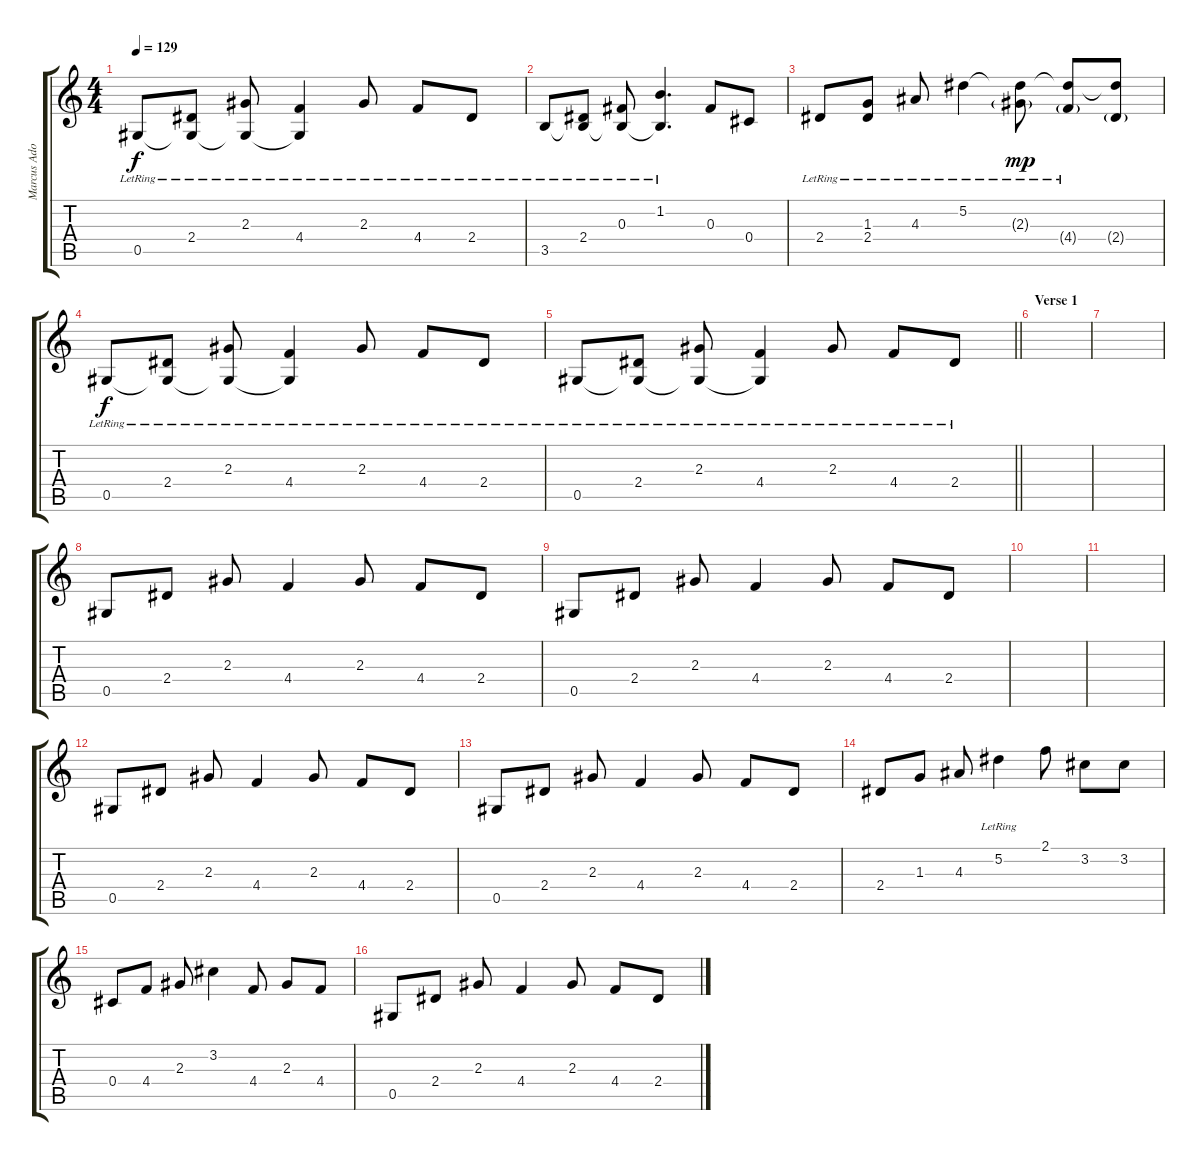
\track ("Marcus Adoro(Lead)" "Marcus Ado") {instrument overdrivenguitar}
\staff {score tabs}
\tuning (Eb4 Bb3 Gb3 Db3 Ab2 Eb2) {hide}
\ts (4 4)
\tempo 129
\clef g2
\ks c
0.5{lr}.8{dy f} (2.4{lr} 0.5{t}).8 (2.3{lr} 0.5{t}).8 (4.4{lr} 0.5{t}).4 2.3{lr}.8 4.4{lr}.8 2.4{lr}.8 |
3.5{lr}.8 (2.4{lr} 3.5{t}).8 (0.3{lr} 3.5{t}).8 (1.2{lr} 3.5{t}).4{d} 0.3.8 0.4.8 |
2.4{lr}.8 (1.3{lr} 2.4{lr}).8 4.3{lr}.8 5.2{lr}.4 (5.2{t} 2.3{g lr}).8{dy mp} (5.2{t} 4.4{g lr}).8 (5.2{t} 2.4{g}).8 |
0.5{lr}.8{dy f} (2.4{lr} 0.5{t}).8 (2.3{lr} 0.5{t}).8 (4.4{lr} 0.5{t}).4 2.3{lr}.8 4.4{lr}.8 2.4{lr}.8 |
\barLineRight lightlight
0.5{lr}.8 (2.4{lr} 0.5{t}).8 (2.3{lr} 0.5{t}).8 (4.4{lr} 0.5{t}).4 2.3{lr}.8 4.4{lr}.8 2.4{lr}.8 |
\section ("" "Verse 1")
|
|
0.5.8{instrument overdrivenguitar} 2.4.8 2.3.8 4.4.4 2.3.8 4.4.8 2.4.8 |
0.5.8 2.4.8 2.3.8 4.4.4 2.3.8 4.4.8 2.4.8 |
|
|
0.5.8 2.4.8 2.3.8 4.4.4 2.3.8 4.4.8 2.4.8 |
0.5.8 2.4.8 2.3.8 4.4.4 2.3.8 4.4.8 2.4.8 |
2.4.8 1.3.8 4.3.8 5.2{lr}.4 2.1.8{volume 8 instrument overdrivenguitar} 3.2.8 3.2.8 |
0.4.8{volume 13 instrument overdrivenguitar} 4.4.8 2.3.8 3.2.4 4.4.8 2.3.8 4.4.8 |
0.5.8 2.4.8 2.3.8 4.4.4 2.3.8 4.4.8 2.4.8
